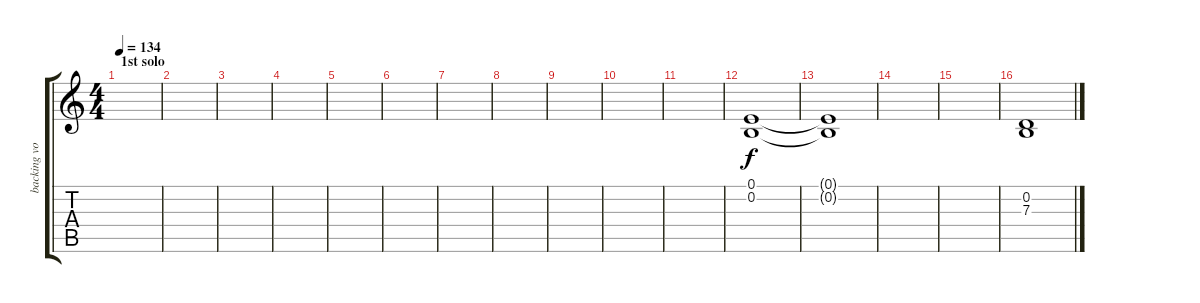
\track ("backing vocals" "backing vo") {instrument synthvoice}
\staff {score tabs}
\tuning (E4 B3 G3 D3 A2 E2) {hide}
\ts (4 4)
\section ("" "1st solo")
\tempo 134
\clef g2
\ks c
|
|
|
|
|
|
|
|
|
|
|
\section ("" "")
(0.1 0.2).1 |
(0.1{t} 0.2{t}).1 |
|
|
\section ("" "")
(0.2 7.3).1
